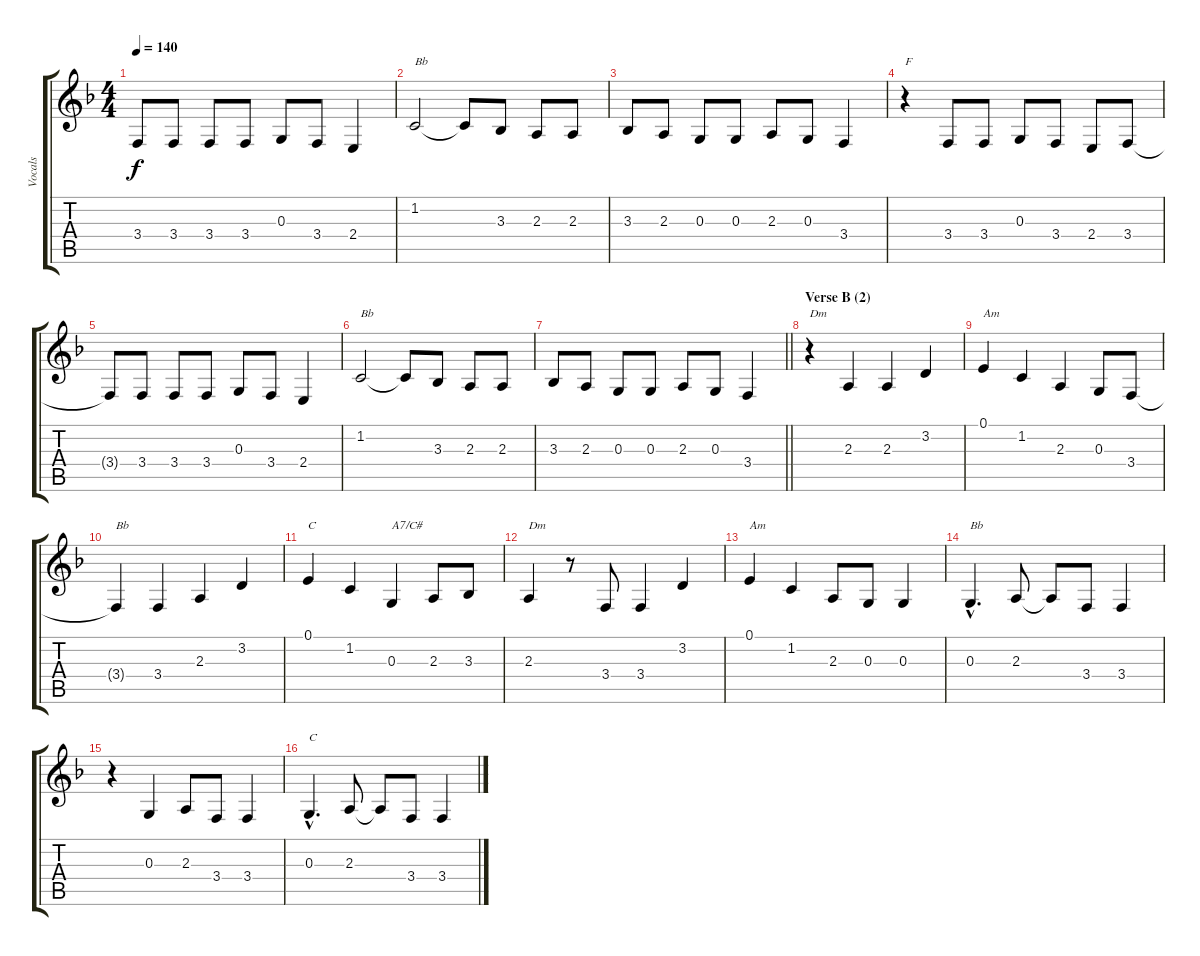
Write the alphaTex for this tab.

\track ("Vocals" "Vocals") {instrument sopranosax}
\staff {score tabs}
\tuning (E4 B3 G3 D3 A2 E2) {hide}
\ts (4 4)
\tempo 140
\clef g2
\ks f
3.4{t}.8{dy f} 3.4.8 3.4.8 3.4.8 0.3.8 3.4.8 2.4.4 |
1.2.2{txt "Bb"} 1.2{t}.8 3.3.8 2.3.8 2.3.8 |
3.3.8 2.3.8 0.3.8 0.3.8 2.3.8 0.3.8 3.4.4 |
r.4{txt "F"} 3.4.8 3.4.8 0.3.8 3.4.8 2.4.8 3.4.8 |
3.4{t}.8 3.4.8 3.4.8 3.4.8 0.3.8 3.4.8 2.4.4 |
1.2.2{txt "Bb"} 1.2{t}.8 3.3.8 2.3.8 2.3.8 |
\barLineRight lightlight
3.3.8 2.3.8 0.3.8 0.3.8 2.3.8 0.3.8 3.4.4 |
\section ("" "Verse B (2)")
r.4{txt "Dm"} 2.3.4 2.3.4 3.2.4 |
0.1.4{txt "Am"} 1.2.4 2.3.4 0.3.8 3.4.8 |
3.4{t}.4{txt "Bb"} 3.4.4 2.3.4 3.2.4 |
0.1.4{txt "C"} 1.2.4 0.3.4{txt "A7/C#"} 2.3.8 3.3.8 |
2.3.4{txt "Dm"} r.8 3.4.8 3.4.4 3.2.4 |
0.1.4{txt "Am"} 1.2.4 2.3.8 0.3.8 0.3.4 |
0.3{hac}.4{d txt "Bb"} 2.3.8 2.3{t}.8 3.4.8 3.4.4 |
r.4 0.3.4 2.3.8 3.4.8 3.4.4 |
0.3{hac}.4{d txt "C"} 2.3.8 2.3{t}.8 3.4.8 3.4.4
